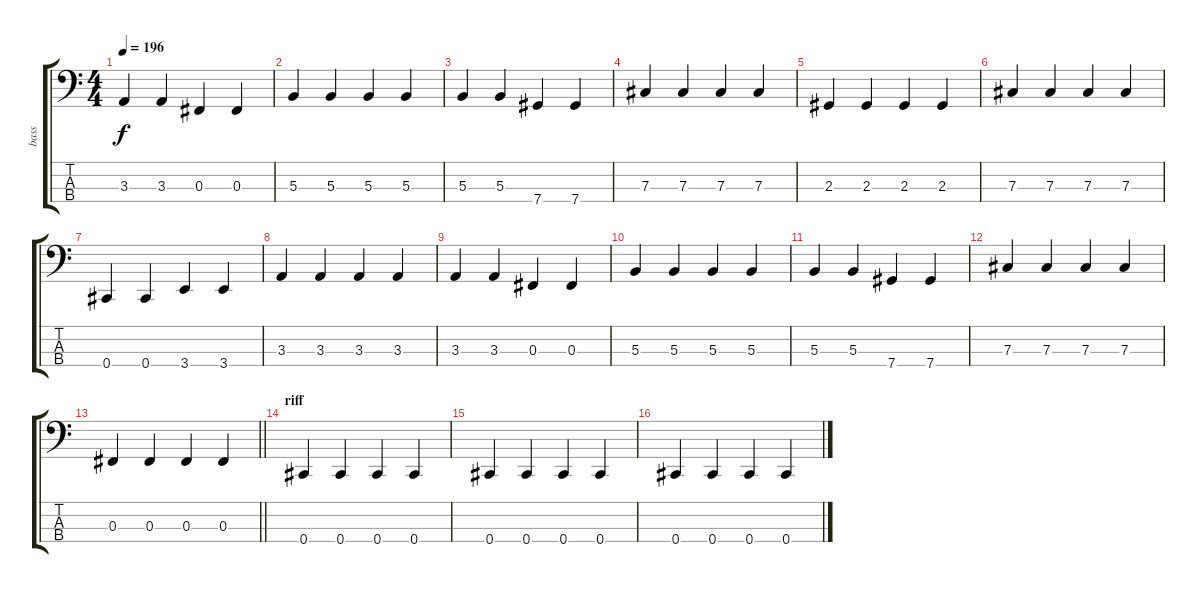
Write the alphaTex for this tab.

\track ("bass" "bass") {instrument electricbasspick}
\staff {score tabs}
\tuning (E2 B1 Gb1 Db1) {hide}
\ts (4 4)
\tempo 196
\clef f4
\ks c
3.3.4{dy f} 3.3.4 0.3.4 0.3.4 |
5.3.4 5.3.4 5.3.4 5.3.4 |
5.3.4 5.3.4 7.4.4 7.4.4 |
7.3.4 7.3.4 7.3.4 7.3.4 |
2.3.4 2.3.4 2.3.4 2.3.4 |
7.3.4 7.3.4 7.3.4 7.3.4 |
0.4.4 0.4.4 3.4.4 3.4.4 |
3.3.4 3.3.4 3.3.4 3.3.4 |
3.3.4 3.3.4 0.3.4 0.3.4 |
5.3.4 5.3.4 5.3.4 5.3.4 |
5.3.4 5.3.4 7.4.4 7.4.4 |
7.3.4 7.3.4 7.3.4 7.3.4 |
\barLineRight lightlight
0.3.4 0.3.4 0.3.4 0.3.4 |
\section ("" "riff ")
0.4.4 0.4.4 0.4.4 0.4.4 |
0.4.4 0.4.4 0.4.4 0.4.4 |
0.4.4 0.4.4 0.4.4 0.4.4
